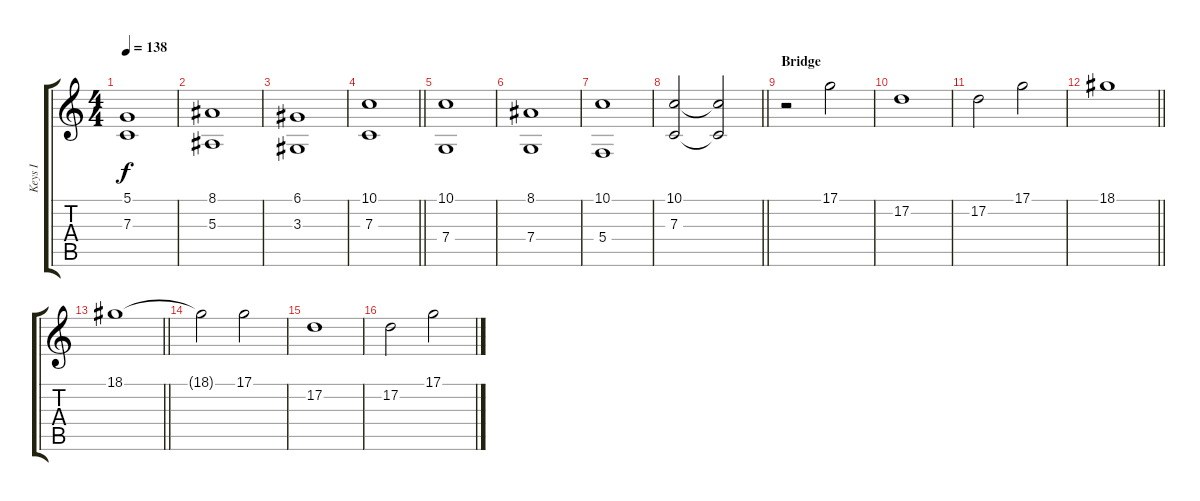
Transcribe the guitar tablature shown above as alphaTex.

\track ("Keys I" "Keys I") {instrument pad4choir}
\staff {score tabs}
\tuning (D4 A3 F3 C3 G2 C2) {hide}
\ts (4 4)
\section ("" "")
\tempo 138
\clef g2
\ks c
(5.1 7.3).1{dy f} |
(8.1 5.3).1 |
(6.1 3.3).1 |
\barLineRight lightlight
(10.1 7.3).1 |
\section ("" "")
(10.1 7.4).1 |
(8.1 7.4).1 |
(10.1 5.4).1 |
\barLineRight lightlight
(10.1 7.3).2 (10.1{t} 7.3{t}).2{volume 4} |
\section ("" "Bridge")
r.2 17.1.2{volume 10} |
17.2.1 |
17.2.2 17.1.2 |
\barLineRight lightlight
18.1.1 |
\section ("" "")
\barLineRight lightlight
18.1.1 |
\section ("" "")
18.1{t}.2 17.1.2 |
17.2.1 |
17.2.2 17.1.2
